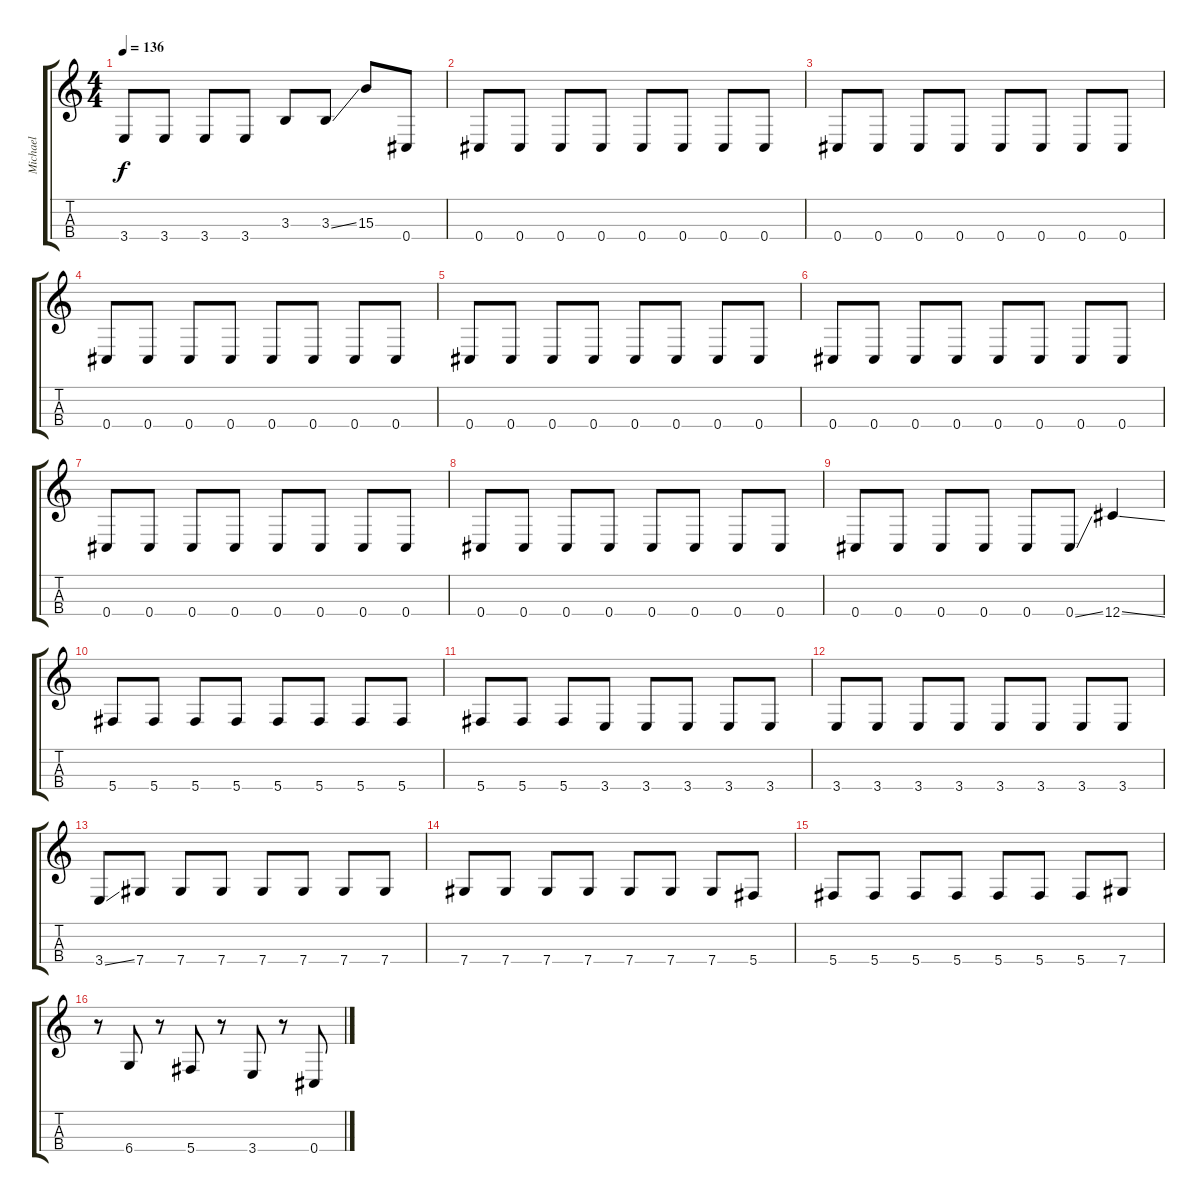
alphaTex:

\track ("Michael " "Michael ") {instrument electricbassfinger}
\staff {score tabs}
\tuning (Gb3 Db3 Ab2 Db2) {hide}
\ts (4 4)
\tempo 136
\clef g2
\ks c
3.4.8{dy f} 3.4.8 3.4.8 3.4.8 3.3.8 3.3{ss}.8 15.3.8 0.4.8 |
0.4.8 0.4.8 0.4.8 0.4.8 0.4.8 0.4.8 0.4.8 0.4.8 |
0.4.8 0.4.8 0.4.8 0.4.8 0.4.8 0.4.8 0.4.8 0.4.8 |
0.4.8 0.4.8 0.4.8 0.4.8 0.4.8 0.4.8 0.4.8 0.4.8 |
0.4.8 0.4.8 0.4.8 0.4.8 0.4.8 0.4.8 0.4.8 0.4.8 |
0.4.8 0.4.8 0.4.8 0.4.8 0.4.8 0.4.8 0.4.8 0.4.8 |
0.4.8 0.4.8 0.4.8 0.4.8 0.4.8 0.4.8 0.4.8 0.4.8 |
0.4.8 0.4.8 0.4.8 0.4.8 0.4.8 0.4.8 0.4.8 0.4.8 |
0.4.8 0.4.8 0.4.8 0.4.8 0.4.8 0.4{ss}.8 12.4{ss}.4 |
5.4.8 5.4.8 5.4.8 5.4.8 5.4.8 5.4.8 5.4.8 5.4.8 |
5.4.8 5.4.8 5.4.8 3.4.8 3.4.8 3.4.8 3.4.8 3.4.8 |
3.4.8 3.4.8 3.4.8 3.4.8 3.4.8 3.4.8 3.4.8 3.4.8 |
3.4{ss}.8 7.4.8 7.4.8 7.4.8 7.4.8 7.4.8 7.4.8 7.4.8 |
7.4.8 7.4.8 7.4.8 7.4.8 7.4.8 7.4.8 7.4.8 5.4.8 |
5.4.8 5.4.8 5.4.8 5.4.8 5.4.8 5.4.8 5.4.8 7.4.8 |
r.8 6.4.8 r.8 5.4.8 r.8 3.4.8 r.8 0.4.8
